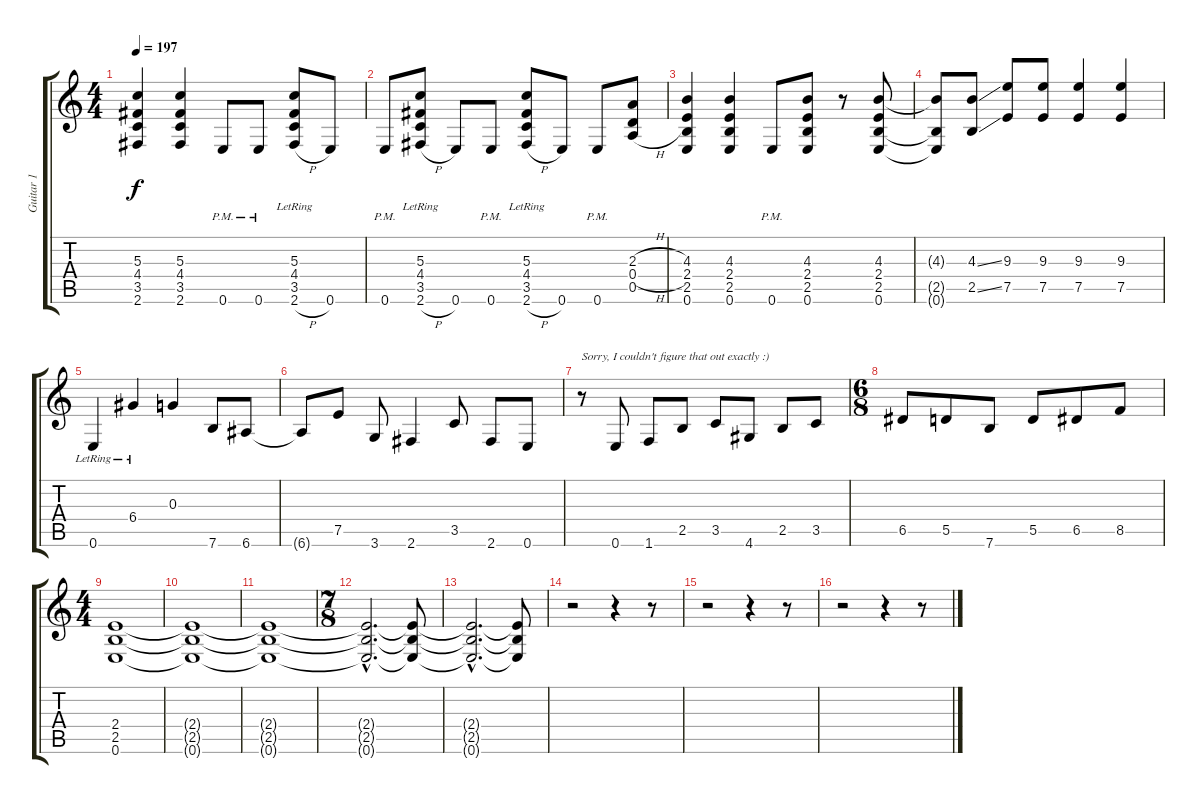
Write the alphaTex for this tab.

\track ("Guitar 1" "Guitar 1") {instrument distortionguitar}
\staff {score tabs}
\tuning (E4 B3 G3 D3 A2 E2) {hide}
\ts (4 4)
\tempo 197
\clef g2
\ks c
(5.3{t} 4.4{t} 3.5{t} 2.6{t}).4{dy f} (5.3 4.4 3.5 2.6).4 0.6{pm}.8 0.6{pm}.8 (5.3{lr} 4.4{lr} 3.5{lr} 2.6{h}).8 0.6.8 |
0.6{pm}.8 (5.3{lr} 4.4{lr} 3.5{lr} 2.6{h}).8 0.6.8 0.6{pm}.8 (5.3{lr} 4.4{lr} 3.5{lr} 2.6{h}).8 0.6.8 0.6{pm}.8 (2.3{h} 0.4{h} 0.5{h}).8 |
(4.3 2.4 2.5 0.6).4 (4.3 2.4 2.5 0.6).4 0.6{pm}.8 (4.3 2.4 2.5 0.6).8 r.8 (4.3 2.4 2.5 0.6).8 |
(4.3{t} 2.5{t} 0.6{t}).8 (4.3{ss} 2.5{ss}).8 (9.3 7.5).8 (9.3 7.5).8 (9.3 7.5).4 (9.3 7.5).4 |
0.6{lr}.4 6.4{lr}.4 0.3.4 7.6.8 6.6.8 |
6.6{t}.8 7.5.8 3.6.8 2.6.4 3.5.8 2.6.8 0.6.8 |
r.8{txt "Sorry, I couldn't figure that out exactly :)"} 0.6.8 1.6.8 2.5.8 3.5.8 4.6.8 2.5.8 3.5.8 |
\ts (6 8)
6.5.8 5.5.8 7.6.8 5.5.8 6.5.8 8.5.8 |
\ts (4 4)
(2.4 2.5 0.6).1 |
(2.4{t} 2.5{t} 0.6{t}).1 |
(2.4{t} 2.5{t} 0.6{t}).1 |
\ts (7 8)
(2.4{hac t} 2.5{hac t} 0.6{hac t}).2{d} (2.4{t} 2.5{t} 0.6{t}).8 |
(2.4{hac t} 2.5{hac t} 0.6{hac t}).2{d} (2.4{t} 2.5{t} 0.6{t}).8 |
r.2 r.4 r.8 |
r.2 r.4 r.8 |
r.2 r.4 r.8
